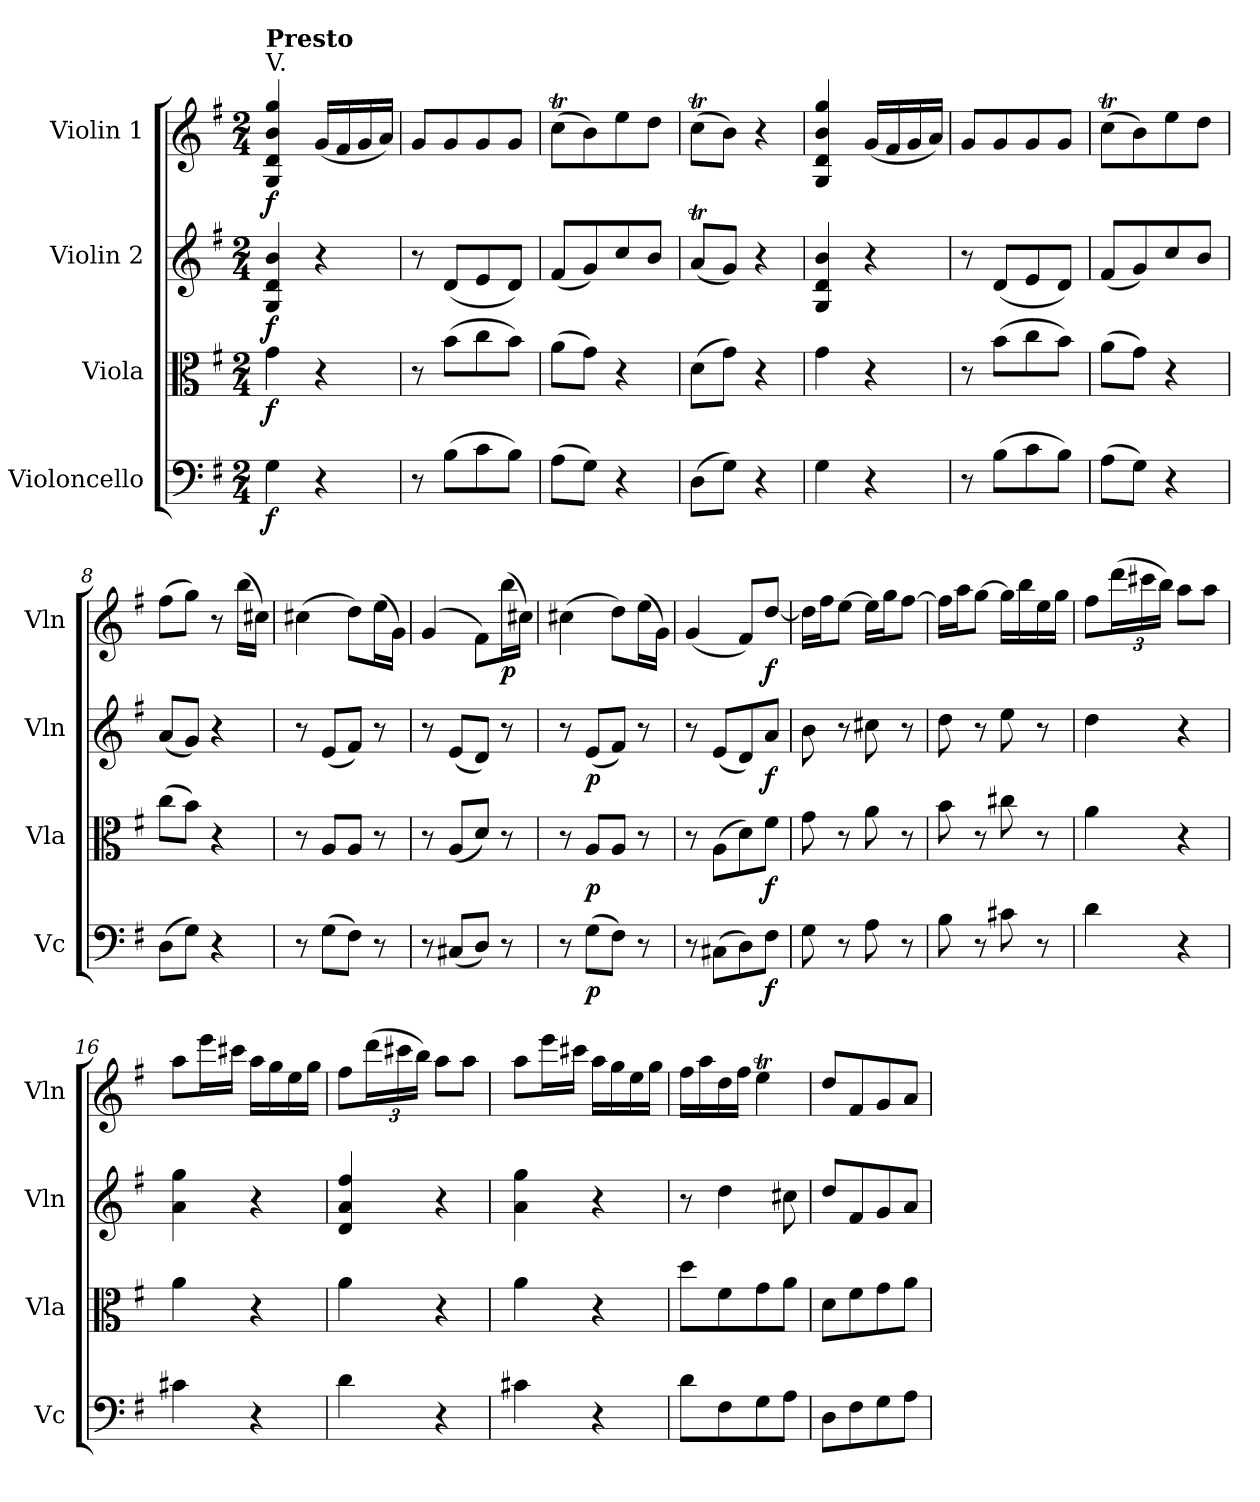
**kern	**dynam	**kern	**dynam	**kern	**dynam	**kern	**dynam
*part4	*part4	*part3	*part3	*part2	*part2	*part1	*part1
*staff4	*staff4	*staff3	*staff3	*staff2	*staff2	*staff1	*staff1
*I"Violoncello	*	*I"Viola	*	*I"Violin 2	*	*I"Violin 1	*
*I'Vc	*	*I'Vla	*	*I'Vln	*	*I'Vln	*
!!LO:PB:g=z
*clefF4	*	*clefC3	*	*clefG2	*	*clefG2	*
*k[f#]	*	*k[f#]	*	*k[f#]	*	*k[f#]	*
*M2/4	*	*M2/4	*	*M2/4	*	*M2/4	*
=1	=1	=1	=1	=1	=1	=1	=1
!	!	!	!	!	!	!LO:TX:a:t=V.	!
!	!	!	!	!	!	!LO:TX:a:B:t=Presto	!
!	!LO:DY:b	!	!LO:DY:b	!	!LO:DY:b	!	!LO:DY:b
4G\	f	4g\	f	4G/ 4d/ 4b/	f	4G/ 4d/ 4b/ 4gg/	f
4r	.	4r	.	4r	.	(16g/LL	.
.	.	.	.	.	.	16f#/	.
.	.	.	.	.	.	16g/	.
.	.	.	.	.	.	16a/JJ)	.
=2	=2	=2	=2	=2	=2	=2	=2
8r	.	8r	.	8r	.	8g/L	.
(8B\L	.	(8b\L	.	(8d/L	.	8g/	.
8c\	.	8cc\	.	8e/	.	8g/	.
8B\J)	.	8b\J)	.	8d/J)	.	8g/J	.
=3	=3	=3	=3	=3	=3	=3	=3
(8A\L	.	(8a\L	.	(8f#/L	.	(8ccT\L	.
8G\J)	.	8g\J)	.	8g/)	.	8b\)	.
4r	.	4r	.	8cc/	.	8ee\	.
.	.	.	.	8b/J	.	8dd\J	.
=4	=4	=4	=4	=4	=4	=4	=4
(8D\L	.	(8d\L	.	(8aT/L	.	(8ccT\L	.
8G\J)	.	8g\J)	.	8g/J)	.	8b\J)	.
4r	.	4r	.	4r	.	4r	.
=5	=5	=5	=5	=5	=5	=5	=5
4G\	.	4g\	.	4G/ 4d/ 4b/	.	4G/ 4d/ 4b/ 4gg/	.
4r	.	4r	.	4r	.	(16g/LL	.
.	.	.	.	.	.	16f#/	.
.	.	.	.	.	.	16g/	.
.	.	.	.	.	.	16a/JJ)	.
!!LO:LB:g=z
=6	=6	=6	=6	=6	=6	=6	=6
8r	.	8r	.	8r	.	8g/L	.
(8B\L	.	(8b\L	.	(>8d/L	.	8g/	.
8c\	.	8cc\	.	8e/	.	8g/	.
8B\J)	.	8b\J)	.	8d/J)	.	8g/J	.
=7	=7	=7	=7	=7	=7	=7	=7
(8A\L	.	(8a\L	.	(8f#/L	.	(8ccT\L	.
8G\J)	.	8g\J)	.	8g/)	.	8b\)	.
4r	.	4r	.	8cc/	.	8ee\	.
.	.	.	.	8b/J	.	8dd\J	.
=8	=8	=8	=8	=8	=8	=8	=8
(8D\L	.	(8cc\L	.	(8a/L	.	(8ff#\L	.
8G\J)	.	8b\J)	.	8g/J)	.	8gg\J)	.
4r	.	4r	.	4r	.	8r	.
.	.	.	.	.	.	(16bb\LL	.
.	.	.	.	.	.	16cc#X\JJ)	.
=9	=9	=9	=9	=9	=9	=9	=9
8r	.	8r	.	8r	.	(4cc#X\	.
(8G\L	.	8A/L	.	(8e/L	.	.	.
8F#\J)	.	8A/J	.	8f#/J)	.	8dd\L)	.
8r	.	8r	.	8r	.	(16ee\L	.
.	.	.	.	.	.	16g\JJ)	.
=10	=10	=10	=10	=10	=10	=10	=10
8r	.	8r	.	8r	.	(4g/	.
(8C#X/L	.	(8A/L	.	(8e/L	.	.	.
8D/J)	.	8d/J)	.	8d/J)	.	8f#\L)	.
!	!	!	!	!	!	!	!LO:DY:b
8r	.	8r	.	8r	.	(16bb\L	p
.	.	.	.	.	.	16cc#X\JJ)	.
=11	=11	=11	=11	=11	=11	=11	=11
8r	.	8r	.	8r	.	(4cc#X\	.
!	!LO:DY:b	!	!LO:DY:b	!	!LO:DY:b	!	!
(8G\L	p	8A/L	p	(8e/L	p	.	.
8F#\J)	.	8A/J	.	8f#/J)	.	8dd\L)	.
8r	.	8r	.	8r	.	(16ee\L	.
.	.	.	.	.	.	16g\JJ)	.
!!LO:LB:g=z
=12	=12	=12	=12	=12	=12	=12	=12
8r	.	8r	.	8r	.	(4g/	.
(8C#X\L	.	(8A\L	.	(8e/L	.	.	.
8D\)	.	8d\)	.	8d/)	.	8f#/L)	.
!	!LO:DY:b	!	!LO:DY:b	!	!LO:DY:b	!	!LO:DY:b
8F#\J	f	8f#\J	f	8a/J	f	[8dd/J	f
=13	=13	=13	=13	=13	=13	=13	=13
8G\	.	8g\	.	8b\	.	16dd\LL]	.
.	.	.	.	.	.	16ff#\J	.
8r	.	8r	.	8r	.	[8ee\J	.
8A\	.	8a\	.	8cc#X\	.	16ee\LL]	.
.	.	.	.	.	.	16gg\J	.
8r	.	8r	.	8r	.	[8ff#\J	.
=14	=14	=14	=14	=14	=14	=14	=14
8B\	.	8b\	.	8dd\	.	16ff#\LL]	.
.	.	.	.	.	.	16aa\J	.
8r	.	8r	.	8r	.	[8gg\J	.
8c#X\	.	8cc#X\	.	8ee\	.	16gg\LL]	.
.	.	.	.	.	.	16bb\	.
8r	.	8r	.	8r	.	16ee\	.
.	.	.	.	.	.	16gg\JJ	.
=15	=15	=15	=15	=15	=15	=15	=15
4d\	.	4a\	.	4dd\	.	8ff#\L	.
*	*	*	*	*	*	*Xbrackettup	*
.	.	.	.	.	.	(24ddd\L	.
.	.	.	.	.	.	24ccc#X\	.
.	.	.	.	.	.	24bb\JJ)	.
4r	.	4r	.	4r	.	8aa\L	.
.	.	.	.	.	.	8aa\J	.
=16	=16	=16	=16	=16	=16	=16	=16
4c#X\	.	4a\	.	4a\ 4gg\	.	8aa\L	.
.	.	.	.	.	.	16eee\L	.
.	.	.	.	.	.	16ccc#X\JJ	.
4r	.	4r	.	4r	.	16aa\LL	.
.	.	.	.	.	.	16gg\	.
.	.	.	.	.	.	16ee\	.
.	.	.	.	.	.	16gg\JJ	.
!!LO:LB:g=z
=17	=17	=17	=17	=17	=17	=17	=17
4d\	.	4a\	.	4d/ 4a/ 4ff#/	.	8ff#\L	.
.	.	.	.	.	.	(24ddd\L	.
.	.	.	.	.	.	24ccc#X\	.
.	.	.	.	.	.	24bb\JJ)	.
4r	.	4r	.	4r	.	8aa\L	.
.	.	.	.	.	.	8aa\J	.
=18	=18	=18	=18	=18	=18	=18	=18
4c#X\	.	4a\	.	4a\ 4gg\	.	8aa\L	.
.	.	.	.	.	.	16eee\L	.
.	.	.	.	.	.	16ccc#X\JJ	.
4r	.	4r	.	4r	.	16aa\LL	.
.	.	.	.	.	.	16gg\	.
.	.	.	.	.	.	16ee\	.
.	.	.	.	.	.	16gg\JJ	.
=19	=19	=19	=19	=19	=19	=19	=19
8d\L	.	8dd\L	.	8r	.	16ff#\LL	.
.	.	.	.	.	.	16aa\	.
8F#\	.	8f#\	.	4dd\	.	16dd\	.
.	.	.	.	.	.	16ff#\JJ	.
8G\	.	8g\	.	.	.	4eeT\	.
8A\J	.	8a\J	.	8cc#X\	.	.	.
=20	=20	=20	=20	=20	=20	=20	=20
8D\L	.	8d\L	.	8dd/L	.	8dd/L	.
8F#\	.	8f#\	.	8f#/	.	8f#/	.
8G\	.	8g\	.	8g/	.	8g/	.
8A\J	.	8a\J	.	8a/J	.	8a/J	.
=	=	=	=	=	=	=	=
*-	*-	*-	*-	*-	*-	*-	*-
